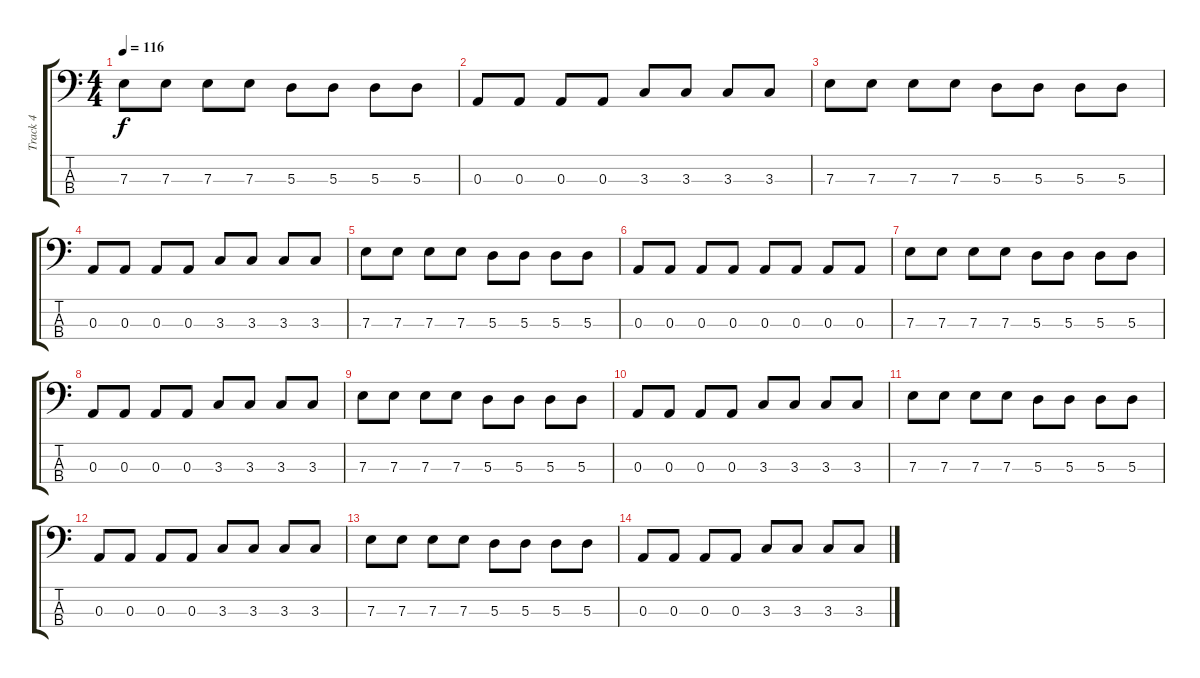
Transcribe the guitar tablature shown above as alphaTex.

\track ("Track 4" "Track 4") {instrument electricbassfinger}
\staff {score tabs}
\tuning (G2 D2 A1 E1) {hide}
\ts (4 4)
\tempo 116
\clef f4
\ks c
7.3.8{dy f} 7.3.8 7.3.8 7.3.8 5.3.8 5.3.8 5.3.8 5.3.8 |
0.3.8 0.3.8 0.3.8 0.3.8 3.3.8 3.3.8 3.3.8 3.3.8 |
7.3.8 7.3.8 7.3.8 7.3.8 5.3.8 5.3.8 5.3.8 5.3.8 |
0.3.8 0.3.8 0.3.8 0.3.8 3.3.8 3.3.8 3.3.8 3.3.8 |
7.3.8 7.3.8 7.3.8 7.3.8 5.3.8 5.3.8 5.3.8 5.3.8 |
0.3.8 0.3.8 0.3.8 0.3.8 0.3.8 0.3.8 0.3.8 0.3.8 |
7.3.8 7.3.8 7.3.8 7.3.8 5.3.8 5.3.8 5.3.8 5.3.8 |
0.3.8 0.3.8 0.3.8 0.3.8 3.3.8 3.3.8 3.3.8 3.3.8 |
7.3.8 7.3.8 7.3.8 7.3.8 5.3.8 5.3.8 5.3.8 5.3.8 |
0.3.8 0.3.8 0.3.8 0.3.8 3.3.8 3.3.8 3.3.8 3.3.8 |
7.3.8 7.3.8 7.3.8 7.3.8 5.3.8 5.3.8 5.3.8 5.3.8 |
0.3.8 0.3.8 0.3.8 0.3.8 3.3.8 3.3.8 3.3.8 3.3.8 |
7.3.8 7.3.8 7.3.8 7.3.8 5.3.8 5.3.8 5.3.8 5.3.8 |
0.3.8 0.3.8 0.3.8 0.3.8 3.3.8 3.3.8 3.3.8 3.3.8
